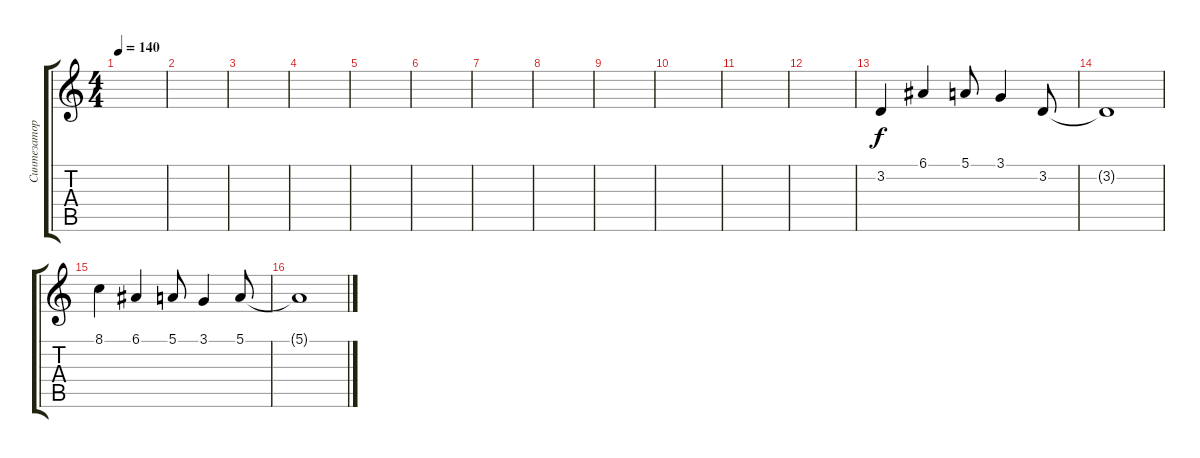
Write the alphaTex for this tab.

\track ("Синтезатор" "Синтезатор") {instrument fx5brightness}
\staff {score tabs}
\tuning (E4 B3 G3 D3 A2 E2) {hide}
\ts (4 4)
\tempo 140
\clef g2
\ks c
|
|
|
|
|
|
|
|
|
|
|
|
3.2.4 6.1.4 5.1.8 3.1.4 3.2.8 |
3.2{t}.1 |
8.1.4 6.1.4 5.1.8 3.1.4 5.1.8 |
5.1{t}.1
